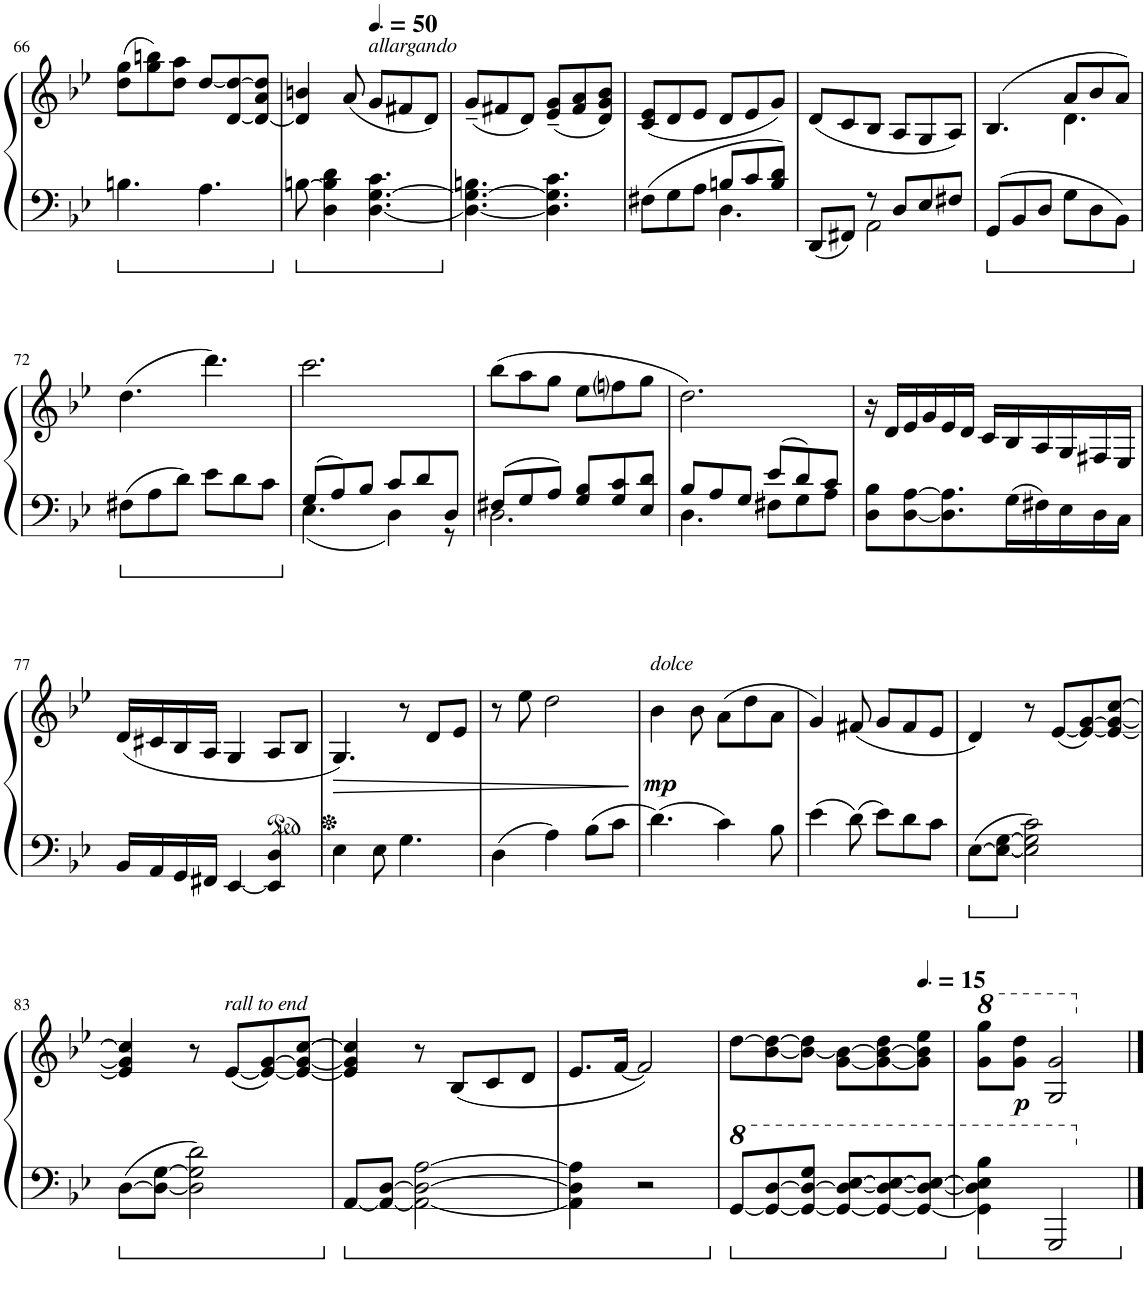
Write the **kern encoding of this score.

**kern	**kern	**dynam
*part1	*part1	*part1
*staff2	*staff1	*staff1/2
*I"Piano	*	*
*I'Pno.	*	*
!!LO:PB:g=z
*clefF4	*clefG2	*
*k[b-e-]	*k[b-e-]	*
*M6/8	*M6/8	*
=66	=66	=66
4.Bn\	(8dd\ 8gg\L	.
.	8gg\ 8bbn\)	.
.	8dd\ 8aa\J	.
4.A\	[8dd/L	.
.	[8d/ 8dd/_	.
.	8d/_ 8a/ 8dd/]J	.
=67	=67	=67
[8Bn\	4d/] 4bn/	.
4D\ 4B\] 4d\	.	.
.	(8a/	.
*	*MM75	*
!	!LO:TX:a:i:t=allargando	!
[4.D\ [4.G\ 4.c\	8g/L	.
.	8f#X/	.
.	8d/J)	.
=68	=68	=68
4.D\_ 4.G\_ 4.Bn\	(8g~/L	.
.	8f#X/	.
.	8d/J)	.
4.D\] 4.G\] 4.c\	(8e-/~ 8g/~L	.
.	8f#/ 8a/	.
.	8d/ 8g/ 8b-/J)	.
=69	=69	=69
*^	*	*
8F#X\L	4.ryy	(8c/ 8e-/L	.
8G\	.	8d/	.
8A\J	.	8e-/J	.
8Bn/L	4.D\	8d/L	.
8c/	.	8e-/	.
8B/ 8d/J	.	8g/J)	.
=70	=70	=70	=70
8DD/L	4ryy	(8d/L	.
8FF#X/J	.	8c/	.
8r	2AA\	8B-/J	.
8D/L	.	8A/L	.
8E-/	.	8G/	.
8F#X/J	.	8A/J)	.
*v	*v	*	*
=71	=71	=71
*	*^	*
8GG/L	(4.B-/	4.ryy	.
8BB-/	.	.	.
8D/J	.	.	.
8G\L	8a/L	4.d\	.
8D\	8b-/	.	.
8BB-\J	8a/J)	.	.
*	*v	*v	*
!!LO:LB:g=z
=72	=72	=72
8F#X\L	(4.dd\	.
8A\	.	.
8d\J	.	.
8e-\L	4.ddd\)	.
8d\	.	.
8c\J	.	.
=73	=73	=73
*^	*	*
8G/L	4.E-\	2.ccc\	.
8A/	.	.	.
8B-/J	.	.	.
8c/L	4D\	.	.
8d/	.	.	.
8D/J	8r	.	.
=74	=74	=74	=74
8F#X/L	2.D\	(8bb-\L	.
8G/	.	8aa\	.
8A/J	.	8gg\J	.
8G/ 8B-/L	.	8ee-\L	.
8G/ 8c/	.	8ffni\	.
8E-/ 8d/J	.	8gg\J	.
=75	=75	=75	=75
8B-/L	4.D\	2.dd\)	.
8A/	.	.	.
8G/J	.	.	.
8e-/L	8F#X\L	.	.
8d/	8G\	.	.
8c/J	8A\J	.	.
*v	*v	*	*
=76	=76	=76
8D\ 8B-\L	16r	.
.	16d/LL	.
[8D\ [8A\	16e-/	.
.	16g/	.
8.D\] 8.A\]	16e-/	.
.	16d/JJ	.
.	16c/LL	.
16G\L	16B-/	.
16F#X\	16A/	.
16E-\	16G/	.
16D\	16F#X/	.
16C\JJ	16E-/JJ	.
!!LO:LB:g=z
=77	=77	=77
16BB-/LL	(16d/LL	.
16AA/	16c#X/	.
16GG/	16B-/	.
16FF#X/JJ	16A/JJ	.
[4EE-/	4G/	.
4EE-/] 4D/	8A/L	.
.	8B-/J	.
=78	=78	=78
!	!	!LO:HP:b
4E-\	4.G/)	>
8E-\	.	.
4.G\	8r	.
.	8d/L	.
.	8e-/J	.
=79	=79	=79
4D\	8r	.
.	8ee-\	.
4A\	2dd\	.
8B-\L	.	.
8c\J	.	.
.	.	]
=80	=80	=80
!	!LO:TX:a:i:t=dolce	!
!	!	!LO:DY:b
4.d\	4b-\	mp
.	8b-\	.
4c\	(8a\L	.
.	8dd\	.
8B-\	8a\J	.
=81	=81	=81
4e-\	4g/)	.
8d\	(8f#X/	.
8e-\L	8g/L	.
8d\	8f#/	.
8c\J	8e-/J	.
=82	=82	=82
[8E-\L	4d/)	.
8E-\_ [8G\J	.	.
2E-\] 2G\] 2c\	8r	.
.	([8e-/L	.
.	8e-/_ [8g/)	.
.	8e-/_ 8g/_ [8cc/J	.
!!LO:LB:g=z
=83	=83	=83
[8D\L	4e-/] 4g/] 4cc/]	.
8D\_ [8G\J	.	.
2D\] 2G\] 2d\	8r	.
!	!LO:TX:a:i:t=rall to end	!
.	([8e-/L	.
.	8e-/_ [8g/)	.
.	8e-/_ 8g/_ [8cc/J	.
=84	=84	=84
[8AA/L	4e-/] 4g/] 4cc/]	.
8AA/_ [8D/J	.	.
2AA\_ 2D\_ [2A\	8r	.
.	(8B-/L	.
.	8c/	.
.	8d/J	.
=85	=85	=85
4AA\] 4D\] 4A\]	8.e-/L	.
.	[16f/Jk	.
2r	2f/])	.
=86	=86	=86
[8G/L	[8dd\L	.
*8va	*	*
8G/_ [8d/	[8b-\ 8dd\_	.
8G/_ 8d/_ 8g/J	8b-\_ 8dd\]J	.
8G/_ 8d/_ [8e-/L	[8g\ 8b-\_L	.
8G/_ 8d/_ 8e-/_	8g\_ 8b-\_ 8dd\	.
*	*MM23	*
8G/_ 8d/_ 8e-/_J	8g\] 8b-\] 8ee-\J	.
=87	=87	=87
*	*8va	*
4G\] 4d\] 4e-\] 4b-\	8gg\ 8ggg\L	.
!	!	!LO:DY:b
.	8gg\ 8ddd\J	p
2GG/	2g/ 2gg/	.
*X8va	*	*
*	*X8va	*
==	==	==
*-	*-	*-
